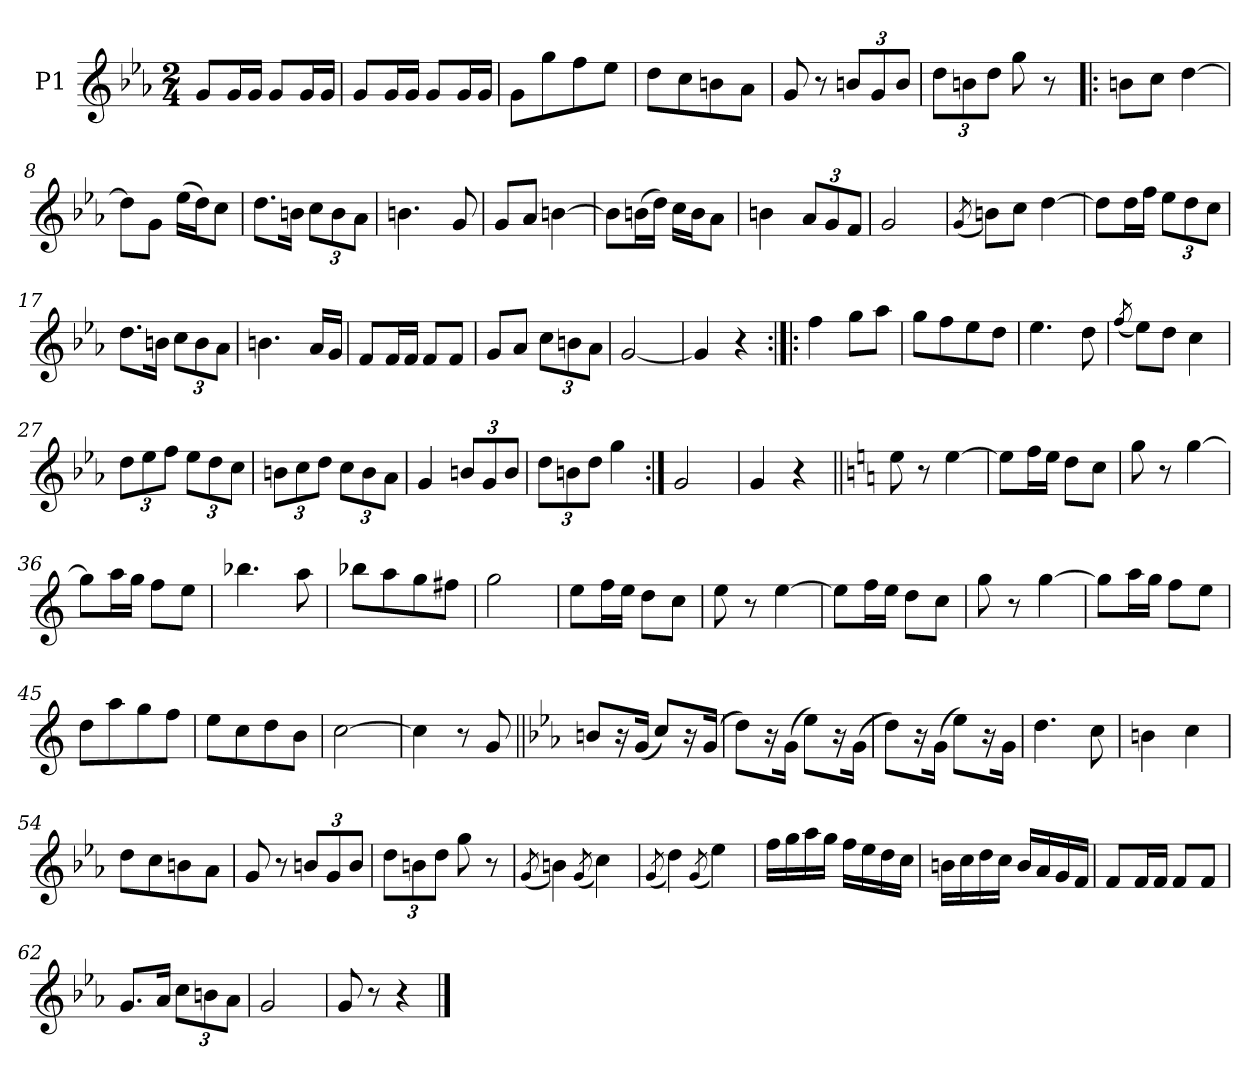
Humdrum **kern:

**kern
*part1
*staff1
*I"P1
*clefG2
*k[b-e-a-]
*M2/4
=1
8gL
16gL
16gJJ
8gL
16gL
16gJJ
=2
8gL
16gL
16gJJ
8gL
16gL
16gJJ
=3
8gL
8gg
8ff
8ee-J
=4
8ddL
8cc
8bn
8a-J
=5
8g
8r
12bnL
12g
12bJ
=6
12ddL
12bn
12ddJ
8gg
8r
=7!|:
8bnL
8ccJ
[4dd
=8
8ddL]
8gJ
(16ee-LL
16ddJ)
8ccJ
=9
8.ddL
16bnJk
12ccL
12b
12a-J
=10
4.bn
8g
=11
8gL
8a-J
[4bn
=12
8bL]
(16bnL
16ddJJ)
16ccLL
16bJ
8a-J
=13
4bn
12a-L
12g
12fJ
=14
2g
=15
(8qg/
8bnL)
8ccJ
[4dd
=16
8ddL]
16ddL
16ffJJ
12ee-L
12dd
12ccJ
=17
8.ddL
16bnJk
12ccL
12b
12a-J
=18
4.bn
16a-LL
16gJJ
=19
8fL
16fL
16fJJ
8fL
8fJ
=20
8gL
8a-J
12ccL
12bn
12a-J
=21
[2g
=22
4g]
4r
=23:|!|:
4ff
8ggL
8aa-J
=24
8ggL
8ff
8ee-
8ddJ
=25
4.ee-
8dd
=26
(8qff/
8ee-L)
8ddJ
4cc
=27
12ddL
12ee-
12ffJ
12ee-L
12dd
12ccJ
=28
12bnL
12cc
12ddJ
12ccL
12b
12a-J
=29
4g
12bnL
12g
12bJ
=30
12ddL
12bn
12ddJ
4gg
=31:|!
2g
=32
4g
4r
=33||
*k[]
*C:
8ee
8r
[4ee
=34
8eeL]
16ffL
16eeJJ
8ddL
8ccJ
=35
8gg
8r
[4gg
=36
8ggL]
16aaL
16ggJJ
8ffL
8eeJ
=37
4.bb-X
8aa
=38
8bb-XL
8aa
8gg
8ff#XJ
=39
2gg
=40
8eeL
16ffL
16eeJJ
8ddL
8ccJ
=41
8ee
8r
[4ee
=42
8eeL]
16ffL
16eeJJ
8ddL
8ccJ
=43
8gg
8r
[4gg
=44
8ggL]
16aaL
16ggJJ
8ffL
8eeJ
=45
8ddL
8aa
8gg
8ffJ
=46
8eeL
8cc
8dd
8bJ
=47
[2cc
=48
4cc]
8r
8g
=49||
*k[b-e-a-]
8bnL
16r
(16gJk
8ccL)
16r
(16gJk
=50
8ddL)
16r
(16gJk
8ee-L)
16r
(16gJk
=51
8ddL)
16r
(16gJk
8ee-L)
16r
16gJk
=52
4.dd
8cc
=53
4bn
4cc
=54
8ddL
8cc
8bn
8a-J
=55
8g
8r
12bnL
12g
12bJ
=56
12ddL
12bn
12ddJ
8gg
8r
=57
(8qg/
4bn)
(8qg/
4cc)
=58
(8qg/
4dd)
(8qg/
4ee-)
=59
16ffLL
16gg
16aa-
16ggJJ
16ffLL
16ee-
16dd
16ccJJ
=60
16bnLL
16cc
16dd
16ccJJ
16bLL
16a-
16g
16fJJ
=61
8fL
16fL
16fJJ
8fL
8fJ
=62
8.gL
16a-Jk
12ccL
12bn
12a-J
=63
2g
=64
8g
8r
4r
==
*-
